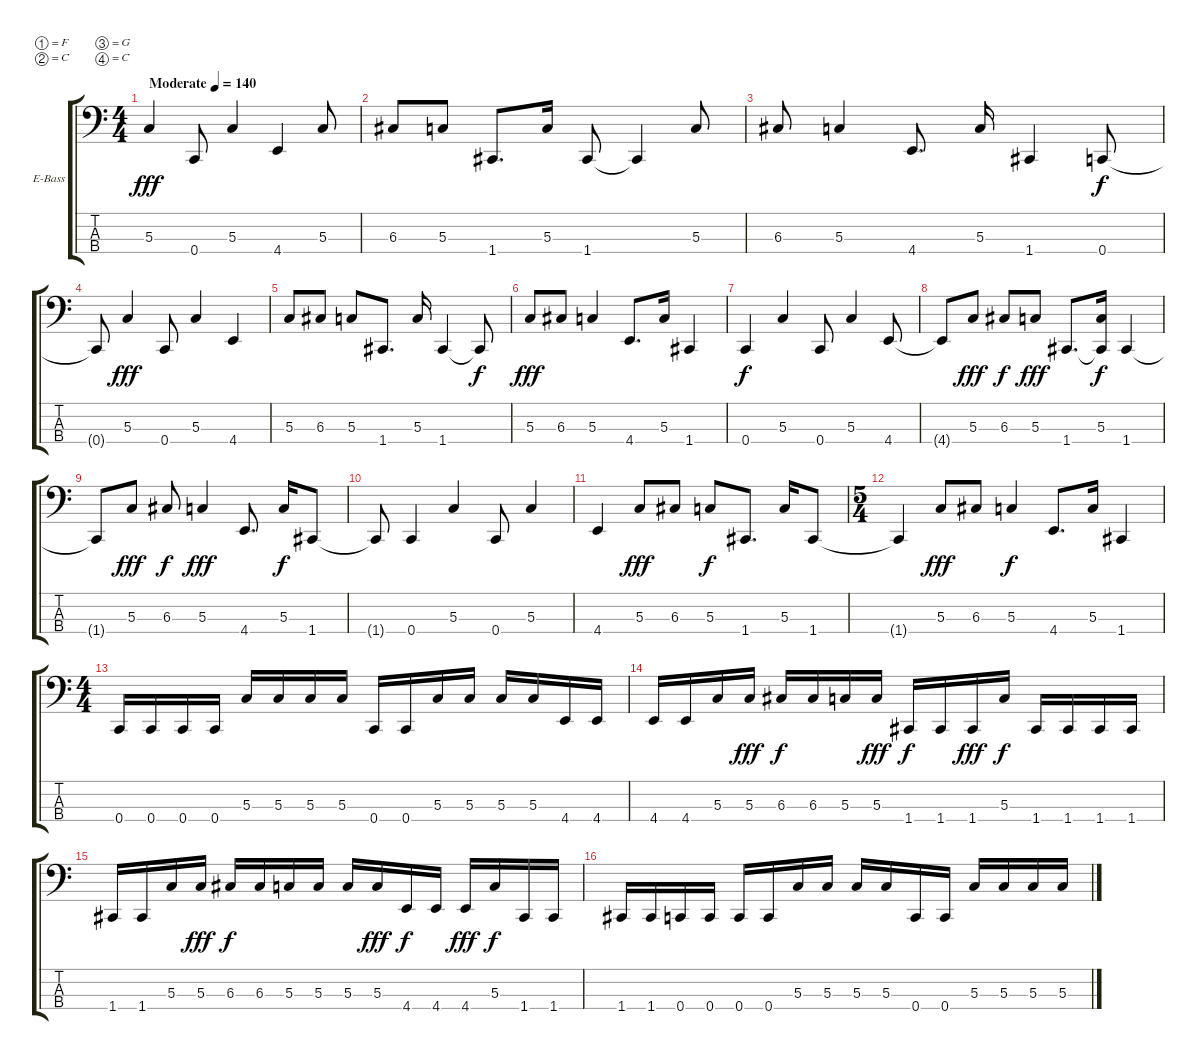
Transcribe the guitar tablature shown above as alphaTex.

\bracketExtendMode groupsimilarinstruments
\firstSystemTrackNameOrientation horizontal
\otherSystemsTrackNameOrientation horizontal
\track ("Track 4" "E-Bass") {instrument electricbasspick}
\staff {score tabs}
\tuning (F2 C2 G1 C1)
\ts (4 4)
\beaming (8 2 2 2 2)
\tempo (140 "Moderate")
\clef f4
\ks c
5.3.4{dy fff instrument electricbasspick} 0.4.8 5.3.4 4.4.4 5.3.8 |
6.3.8 5.3.8 1.4.8{d} 5.3.16 1.4.8 1.4{t}.4 5.3.8 |
6.3.8 5.3.4 4.4.8{d} 5.3.16 1.4.4 0.4.8{dy f} |
0.4{t}.8 5.3.4{dy fff} 0.4.8 5.3.4 4.4.4 |
5.3.8 6.3.8 5.3.8 1.4.8{d} 5.3.16 1.4.4 1.4{t}.8{dy f} |
5.3.8{dy fff} 6.3.8 5.3.4 4.4.8{d} 5.3.16 1.4.4 |
0.4.4{dy f} 5.3.4 0.4.8 5.3.4 4.4.8 |
4.4{t}.8 5.3.8{dy fff} 6.3.8{dy f} 5.3.8{dy fff} 1.4.8{d} (5.3 1.4{t}).16{dy f} 1.4.4 |
1.4{t}.8 5.3.8{dy fff} 6.3.8{dy f} 5.3.4{dy fff} 4.4.8{d} 5.3.16{dy f} 1.4.8 |
1.4{t}.8 0.4.4 5.3.4 0.4.8 5.3.4 |
4.4.4 5.3.8{dy fff} 6.3.8 5.3.8{dy f} 1.4.8{d} 5.3.16 1.4.8 |
\ts (5 4)
\beaming (8 6 4)
1.4{t}.4 5.3.8{dy fff} 6.3.8 5.3.4{dy f} 4.4.8{d} 5.3.16 1.4.4 |
\ts (4 4)
\beaming (8 2 2 2 2)
0.4.16 0.4.16 0.4.16 0.4.16 5.3.16 5.3.16 5.3.16 5.3.16 0.4.16 0.4.16 5.3.16 5.3.16 5.3.16 5.3.16 4.4.16 4.4.16 |
4.4.16 4.4.16 5.3.16 5.3.16{dy fff} 6.3.16{dy f} 6.3.16 5.3.16 5.3.16{dy fff} 1.4.16{dy f} 1.4.16 1.4.16{dy fff} 5.3.16{dy f} 1.4.16 1.4.16 1.4.16 1.4.16 |
1.4.16 1.4.16 5.3.16 5.3.16{dy fff} 6.3.16{dy f} 6.3.16 5.3.16 5.3.16 5.3.16 5.3.16{dy fff} 4.4.16{dy f} 4.4.16 4.4.16{dy fff} 5.3.16{dy f} 1.4.16 1.4.16 |
1.4.16 1.4.16 0.4.16 0.4.16 0.4.16 0.4.16 5.3.16 5.3.16 5.3.16 5.3.16 0.4.16 0.4.16 5.3.16 5.3.16 5.3.16 5.3.16
